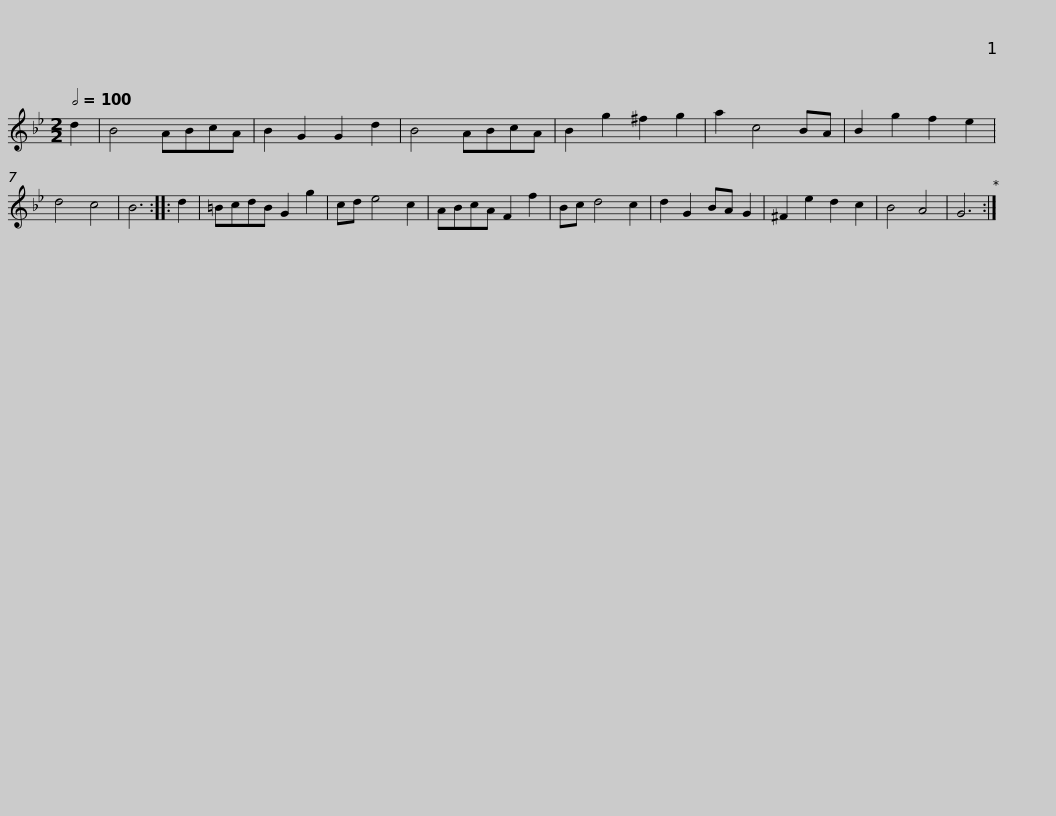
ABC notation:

X:1
L:1/8
Q:1/2=100
M:2/2
I:linebreak $
K:Gmin
V:1 treble
V:1
 d2 | B4 ABcA | B2 G2 G2 d2 | B4 ABcA | B2 g2 ^f2 g2 | %5
 a2 c4 BA | B2 g2 f2 e2 | d4 c4 | B6 :: d2 |$ %10
 =BcdB G2 g2 | cd e4 c2 | ABcA F2 f2 | Bc d4 c2 | d2 G2 BA G2 | %15
 ^F2 e2 d2 c2 | B4 A4 | G6 :| %18
